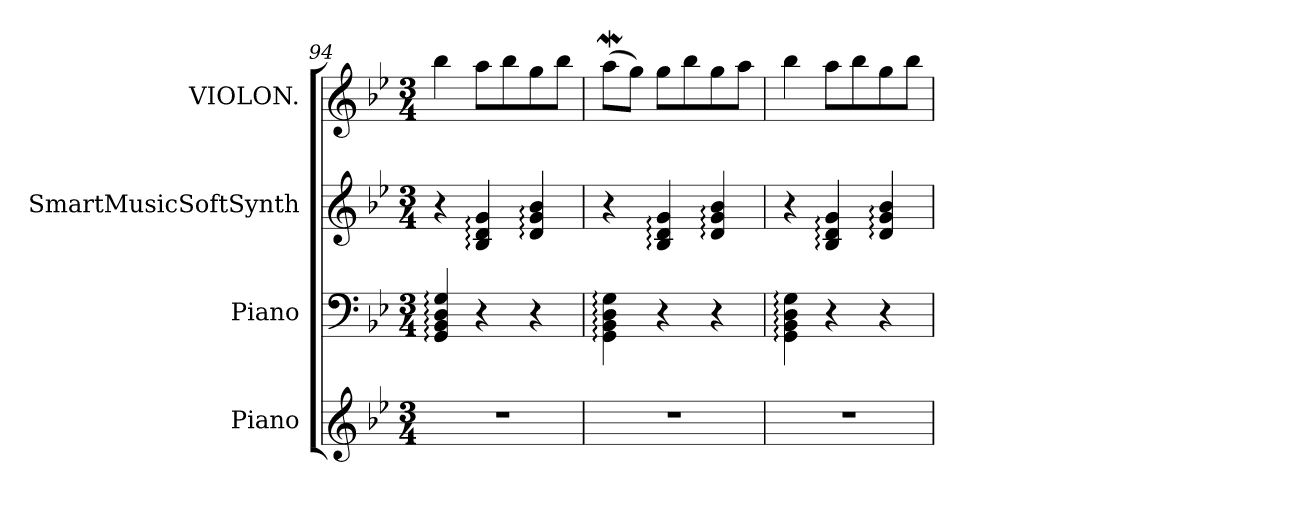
**kern	**kern	**kern	**kern
*part4	*part3	*part2	*part1
*staff4	*staff3	*staff2	*staff1
*I"Piano	*I"Piano	*I"SmartMusicSoftSynth	*I"VIOLON.
*I'P.	*	*	*
*clefG2	*clefF4	*clefG2	*clefG2
*k[b-e-]	*k[b-e-]	*k[b-e-]	*k[b-e-]
*B-:	*B-:	*B-:	*B-:
*M3/4	*M3/4	*M3/4	*M3/4
=94	=94	=94	=94
2.r	4GG:/ 4BB-:/ 4D:/ 4G:/	4r	4bb-\
.	4r	4B-:/ 4d:/ 4g:/	8aa\L
.	.	.	8bb-\
.	4r	4d:/ 4g:/ 4b-:/	8gg\
.	.	.	8bb-\J
!!LO:LB:g=z
=95	=95	=95	=95
2.r	4GG:\ 4BB-:\ 4D:\ 4G:\	4r	(8aaW\L
.	.	.	8gg\J)
.	4r	4B-:/ 4d:/ 4g:/	8gg\L
.	.	.	8bb-\
.	4r	4d:/ 4g:/ 4b-:/	8gg\
.	.	.	8aa\J
=96	=96	=96	=96
2.r	4GG:\ 4BB-:\ 4D:\ 4G:\	4r	4bb-\
.	4r	4B-:/ 4d:/ 4g:/	8aa\L
.	.	.	8bb-\
.	4r	4d:/ 4g:/ 4b-:/	8gg\
.	.	.	8bb-\J
=	=	=	=
*-	*-	*-	*-
